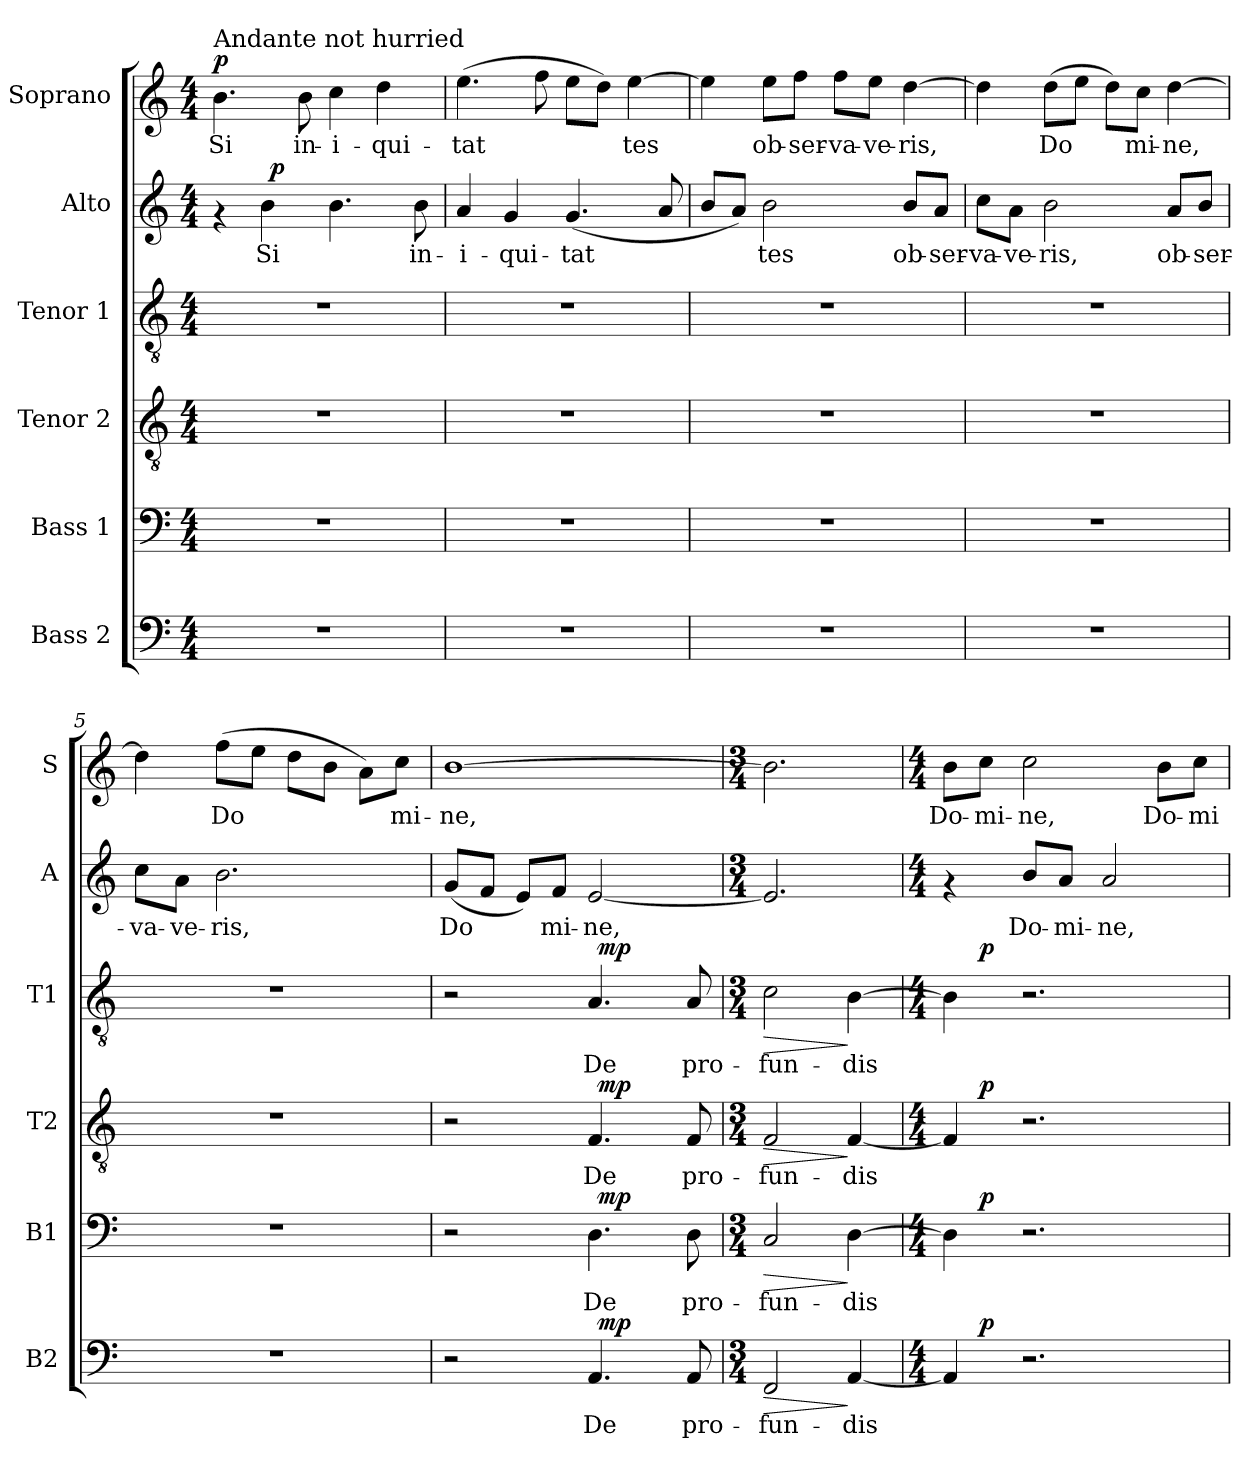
**kern	**text	**dynam	**kern	**text	**dynam	**kern	**text	**dynam	**kern	**text	**dynam	**kern	**text	**dynam	**kern	**text	**dynam
*part6	*part6	*part6	*part5	*part5	*part5	*part4	*part4	*part4	*part3	*part3	*part3	*part2	*part2	*part2	*part1	*part1	*part1
*staff6	*staff6	*staff6	*staff5	*staff5	*staff5	*staff4	*staff4	*staff4	*staff3	*staff3	*staff3	*staff2	*staff2	*staff2	*staff1	*staff1	*staff1
*I"Bass 2	*	*	*I"Bass 1	*	*	*I"Tenor 2	*	*	*I"Tenor 1	*	*	*I"Alto	*	*	*I"Soprano	*	*
*I'B2	*	*	*I'B1	*	*	*I'T2	*	*	*I'T1	*	*	*I'A	*	*	*I'S	*	*
!!LO:PB:g=z
*stria5	*	*	*stria5	*	*	*stria5	*	*	*stria5	*	*	*stria5	*	*	*stria5	*	*
*clefF4	*	*	*clefF4	*	*	*clefGv2	*	*	*clefGv2	*	*	*clefG2	*	*	*clefG2	*	*
*k[]	*	*	*k[]	*	*	*k[]	*	*	*k[]	*	*	*k[]	*	*	*k[]	*	*
*C:	*	*	*C:	*	*	*C:	*	*	*C:	*	*	*C:	*	*	*C:	*	*
*M4/4	*	*	*M4/4	*	*	*M4/4	*	*	*M4/4	*	*	*M4/4	*	*	*M4/4	*	*
=1	=1	=1	=1	=1	=1	=1	=1	=1	=1	=1	=1	=1	=1	=1	=1	=1	=1
!	!	!	!	!	!	!	!	!	!	!	!	!	!	!	!LO:TX:a:t=Andante not hurried	!	!
!	!	!	!	!	!	!	!	!	!	!	!	!	!	!	!	!LO:LY:b:cj	!LO:DY:a
*	*	*	*	*	*	*	*	*	*	*	*	*^	*	*	*	*	*
1r	.	.	1r	.	.	1r	.	.	1r	.	.	4rf	4ryy	.	.	4.b\	Si	p
!	!	!	!	!	!	!	!	!	!	!	!	!	!	!LO:LY:b:cj	!	!	!	!
.	.	.	.	.	.	.	.	.	.	.	.	4b\	64ryy	Si	.	.	.	.
!	!	!	!	!	!	!	!	!	!	!	!	!	!	!	!LO:DY:a	!	!	!
.	.	.	.	.	.	.	.	.	.	.	.	.	2ryy	.	p	.	.	.
!	!	!	!	!	!	!	!	!	!	!	!	!	!	!	!	!	!LO:LY:b:cj	!
.	.	.	.	.	.	.	.	.	.	.	.	.	.	.	.	8b\	in-	.
!	!	!	!	!	!	!	!	!	!	!	!	!	!	!LO:LY:b:cj	!	!	!LO:LY:b:cj	!
.	.	.	.	.	.	.	.	.	.	.	.	4.b\	.	.	.	4cc\	-i-	.
!	!	!	!	!	!	!	!	!	!	!	!	!	!	!	!	!	!LO:LY:b:cj	!
.	.	.	.	.	.	.	.	.	.	.	.	.	.	.	.	4dd\	-qui-	.
.	.	.	.	.	.	.	.	.	.	.	.	.	8...ryy	.	.	.	.	.
!	!	!	!	!	!	!	!	!	!	!	!	!	!	!LO:LY:b:cj	!	!	!	!
.	.	.	.	.	.	.	.	.	.	.	.	8b\	.	in-	.	.	.	.
=2	=2	=2	=2	=2	=2	=2	=2	=2	=2	=2	=2	=2	=2	=2	=2	=2	=2	=2
!	!	!	!	!	!	!	!	!	!	!	!	!	!	!LO:LY:b:cj	!	!	!LO:LY:b:cj	!
*	*	*	*	*	*	*	*	*	*	*	*	*v	*v	*	*	*	*	*
1r	.	.	1r	.	.	1r	.	.	1r	.	.	4a/	-i-	.	(>4.ee\	-tat-	.
!	!	!	!	!	!	!	!	!	!	!	!	!	!LO:LY:b:cj	!	!	!	!
.	.	.	.	.	.	.	.	.	.	.	.	4g/	-qui-	.	.	.	.
!	!	!	!	!	!	!	!	!	!	!	!	!	!	!	!	!LO:LY:b:cj	!
.	.	.	.	.	.	.	.	.	.	.	.	.	.	.	8ff\	--	.
!	!	!	!	!	!	!	!	!	!	!	!	!	!LO:LY:b:cj	!	!	!LO:LY:b:cj	!
.	.	.	.	.	.	.	.	.	.	.	.	(<4.g/	-tat-	.	8ee\L	--	.
!	!	!	!	!	!	!	!	!	!	!	!	!	!	!	!	!LO:LY:b:cj	!
.	.	.	.	.	.	.	.	.	.	.	.	.	.	.	8dd\J)	--	.
!	!	!	!	!	!	!	!	!	!	!	!	!	!	!	!	!LO:LY:b:cj	!
.	.	.	.	.	.	.	.	.	.	.	.	.	.	.	[>4ee\	-tes	.
!	!	!	!	!	!	!	!	!	!	!	!	!	!LO:LY:b:cj	!	!	!	!
.	.	.	.	.	.	.	.	.	.	.	.	8a/	--	.	.	.	.
=3	=3	=3	=3	=3	=3	=3	=3	=3	=3	=3	=3	=3	=3	=3	=3	=3	=3
!	!	!	!	!	!	!	!	!	!	!	!	!	!LO:LY:b:cj	!	!	!LO:LY:b:cj	!
1r	.	.	1r	.	.	1r	.	.	1r	.	.	8b/L	--	.	4ee\]	.	.
!	!	!	!	!	!	!	!	!	!	!	!	!	!LO:LY:b:cj	!	!	!	!
.	.	.	.	.	.	.	.	.	.	.	.	8a/J)	--	.	.	.	.
!	!	!	!	!	!	!	!	!	!	!	!	!	!LO:LY:b:cj	!	!	!LO:LY:b:cj	!
.	.	.	.	.	.	.	.	.	.	.	.	2b\	-tes	.	8ee\L	ob-	.
!	!	!	!	!	!	!	!	!	!	!	!	!	!	!	!	!LO:LY:b:cj	!
.	.	.	.	.	.	.	.	.	.	.	.	.	.	.	8ff\J	-ser-	.
!	!	!	!	!	!	!	!	!	!	!	!	!	!	!	!	!LO:LY:b:cj	!
.	.	.	.	.	.	.	.	.	.	.	.	.	.	.	8ff\L	-va-	.
!	!	!	!	!	!	!	!	!	!	!	!	!	!	!	!	!LO:LY:b:cj	!
.	.	.	.	.	.	.	.	.	.	.	.	.	.	.	8ee\J	-ve-	.
!	!	!	!	!	!	!	!	!	!	!	!	!	!LO:LY:b:cj	!	!	!LO:LY:b:cj	!
.	.	.	.	.	.	.	.	.	.	.	.	8b/L	ob-	.	[>4dd\	-ris,	.
!	!	!	!	!	!	!	!	!	!	!	!	!	!LO:LY:b:cj	!	!	!	!
.	.	.	.	.	.	.	.	.	.	.	.	8a/J	-ser-	.	.	.	.
=4	=4	=4	=4	=4	=4	=4	=4	=4	=4	=4	=4	=4	=4	=4	=4	=4	=4
!	!	!	!	!	!	!	!	!	!	!	!	!	!LO:LY:b:cj	!	!	!LO:LY:b:cj	!
1r	.	.	1r	.	.	1r	.	.	1r	.	.	8cc\L	-va-	.	4dd\]	.	.
!	!	!	!	!	!	!	!	!	!	!	!	!	!LO:LY:b:cj	!	!	!	!
.	.	.	.	.	.	.	.	.	.	.	.	8a\J	-ve-	.	.	.	.
!	!	!	!	!	!	!	!	!	!	!	!	!	!LO:LY:b:cj	!	!	!LO:LY:b:cj	!
.	.	.	.	.	.	.	.	.	.	.	.	2b\	-ris,	.	(>8dd\L	Do-	.
!	!	!	!	!	!	!	!	!	!	!	!	!	!	!	!	!LO:LY:b:cj	!
.	.	.	.	.	.	.	.	.	.	.	.	.	.	.	8ee\J	--	.
!	!	!	!	!	!	!	!	!	!	!	!	!	!	!	!	!LO:LY:b:cj	!
.	.	.	.	.	.	.	.	.	.	.	.	.	.	.	8dd\L)	--	.
!	!	!	!	!	!	!	!	!	!	!	!	!	!	!	!	!LO:LY:b:cj	!
.	.	.	.	.	.	.	.	.	.	.	.	.	.	.	8cc\J	-mi-	.
!	!	!	!	!	!	!	!	!	!	!	!	!	!LO:LY:b:cj	!	!	!LO:LY:b:cj	!
.	.	.	.	.	.	.	.	.	.	.	.	8a/L	ob-	.	[>4dd\	-ne,	.
!	!	!	!	!	!	!	!	!	!	!	!	!	!LO:LY:b:cj	!	!	!	!
.	.	.	.	.	.	.	.	.	.	.	.	8b/J	-ser-	.	.	.	.
!!LO:PB:g=z
=5	=5	=5	=5	=5	=5	=5	=5	=5	=5	=5	=5	=5	=5	=5	=5	=5	=5
!	!	!	!	!	!	!	!	!	!	!	!	!	!LO:LY:b:cj	!	!	!LO:LY:b:cj	!
1r	.	.	1r	.	.	1r	.	.	1r	.	.	8cc\L	-va-	.	4dd\]	.	.
!	!	!	!	!	!	!	!	!	!	!	!	!	!LO:LY:b:cj	!	!	!	!
.	.	.	.	.	.	.	.	.	.	.	.	8a\J	-ve-	.	.	.	.
!	!	!	!	!	!	!	!	!	!	!	!	!	!LO:LY:b:cj	!	!	!LO:LY:b:cj	!
.	.	.	.	.	.	.	.	.	.	.	.	2.b\	-ris,	.	(>8ff\L	Do-	.
!	!	!	!	!	!	!	!	!	!	!	!	!	!	!	!	!LO:LY:b:cj	!
.	.	.	.	.	.	.	.	.	.	.	.	.	.	.	8ee\J	--	.
!	!	!	!	!	!	!	!	!	!	!	!	!	!	!	!	!LO:LY:b:cj	!
.	.	.	.	.	.	.	.	.	.	.	.	.	.	.	8dd\L	--	.
!	!	!	!	!	!	!	!	!	!	!	!	!	!	!	!	!LO:LY:b:cj	!
.	.	.	.	.	.	.	.	.	.	.	.	.	.	.	8b\J	--	.
!	!	!	!	!	!	!	!	!	!	!	!	!	!	!	!	!LO:LY:b:cj	!
.	.	.	.	.	.	.	.	.	.	.	.	.	.	.	8a\L)	--	.
!	!	!	!	!	!	!	!	!	!	!	!	!	!	!	!	!LO:LY:b:cj	!
.	.	.	.	.	.	.	.	.	.	.	.	.	.	.	8cc\J	-mi-	.
=6	=6	=6	=6	=6	=6	=6	=6	=6	=6	=6	=6	=6	=6	=6	=6	=6	=6
!	!	!	!	!	!	!	!	!	!	!	!	!	!LO:LY:b:cj	!	!	!LO:LY:b:cj	!
*^	*	*	*^	*	*	*^	*	*	*^	*	*	*	*	*	*	*	*
2r	2ryy	.	.	2r	2ryy	.	.	2r	2ryy	.	.	2r	2ryy	.	.	(<8g/L	Do-	.	[>1b	-ne,	.
!	!	!	!	!	!	!	!	!	!	!	!	!	!	!	!	!	!LO:LY:b:cj	!	!	!	!
.	.	.	.	.	.	.	.	.	.	.	.	.	.	.	.	8f/J	--	.	.	.	.
!	!	!	!	!	!	!	!	!	!	!	!	!	!	!	!	!	!LO:LY:b:cj	!	!	!	!
.	.	.	.	.	.	.	.	.	.	.	.	.	.	.	.	8e/L)	--	.	.	.	.
!	!	!	!	!	!	!	!	!	!	!	!	!	!	!	!	!	!LO:LY:b:cj	!	!	!	!
.	.	.	.	.	.	.	.	.	.	.	.	.	.	.	.	8f/J	-mi-	.	.	.	.
!	!	!LO:LY:b:cj	!	!	!	!LO:LY:b:cj	!	!	!	!LO:LY:b:cj	!	!	!	!LO:LY:b:cj	!	!	!LO:LY:b:cj	!	!	!	!
4.AA/	64ryy	De	.	4.D\	64ryy	De	.	4.F/	64ryy	De	.	4.A/	64ryy	De	.	[<2e/	-ne,	.	.	.	.
!	!	!	!LO:DY:a	!	!	!	!LO:DY:a	!	!	!	!LO:DY:a	!	!	!	!LO:DY:a	!	!	!	!	!	!
.	4ryy	.	mp	.	4ryy	.	mp	.	4ryy	.	mp	.	4ryy	.	mp	.	.	.	.	.	.
.	8...ryy	.	.	.	8...ryy	.	.	.	8...ryy	.	.	.	8...ryy	.	.	.	.	.	.	.	.
!	!	!LO:LY:b:cj	!	!	!	!LO:LY:b:cj	!	!	!	!LO:LY:b:cj	!	!	!	!LO:LY:b:cj	!	!	!	!	!	!	!
8AA/	.	pro-	.	8D\	.	pro-	.	8F/	.	pro-	.	8A/	.	pro-	.	.	.	.	.	.	.
*v	*v	*	*	*	*	*	*	*v	*v	*	*	*v	*v	*	*	*	*	*	*	*	*
*	*	*	*v	*v	*	*	*	*	*	*	*	*	*	*	*	*	*	*
=7	=7	=7	=7	=7	=7	=7	=7	=7	=7	=7	=7	=7	=7	=7	=7	=7	=7
*M3/4	*	*	*M3/4	*	*	*M3/4	*	*	*M3/4	*	*	*M3/4	*	*	*M3/4	*	*
*^	*	*	*^	*	*	*^	*	*	*^	*	*	*	*	*	*	*	*
!	!	!LO:LY:b:cj	!LO:HP:b	!	!	!LO:LY:b:cj	!LO:HP:b	!	!	!LO:LY:b:cj	!LO:HP:b	!	!	!LO:LY:b:cj	!LO:HP:b	!	!LO:LY:b:cj	!	!	!LO:LY:b:cj	!
*v	*v	*	*	*	*	*	*	*v	*v	*	*	*v	*v	*	*	*	*	*	*	*	*
*	*	*	*v	*v	*	*	*	*	*	*	*	*	*	*	*	*	*	*
2FF/	-fun-	>	2C/	-fun-	>	2F/	-fun-	>	2c\	-fun-	>	2.e/]	.	.	2.b\]	.	.
!	!LO:LY:b:cj	!	!	!LO:LY:b:cj	!	!	!LO:LY:b:cj	!	!	!LO:LY:b:cj	!	!	!	!	!	!	!
[<4AA/	-dis	]	[>4D\	-dis	]	[<4F/	-dis	]	[>4B\	-dis	]	.	.	.	.	.	.
=8	=8	=8	=8	=8	=8	=8	=8	=8	=8	=8	=8	=8	=8	=8	=8	=8	=8
*M4/4	*	*	*M4/4	*	*	*M4/4	*	*	*M4/4	*	*	*M4/4	*	*	*M4/4	*	*
!	!LO:LY:b:cj	!	!	!LO:LY:b:cj	!	!	!LO:LY:b:cj	!	!	!LO:LY:b:cj	!	!	!	!	!	!LO:LY:b:cj	!
*^	*	*	*^	*	*	*^	*	*	*^	*	*	*	*	*	*	*	*
4AA/]	8ryy	.	.	4D\]	8ryy	.	.	4F/]	8ryy	.	.	4B\]	8ryy	.	.	4rf	.	.	8b\L	Do-	.
!	!	!	!LO:DY:a	!	!	!	!LO:DY:a	!	!	!	!LO:DY:a	!	!	!	!LO:DY:a	!	!	!	!	!LO:LY:b:cj	!
.	2..ryy	.	p	.	2..ryy	.	p	.	2..ryy	.	p	.	2..ryy	.	p	.	.	.	8cc\J	-mi-	.
!	!	!	!	!	!	!	!	!	!	!	!	!	!	!	!	!	!LO:LY:b:cj	!	!	!LO:LY:b:cj	!
2.r	.	.	.	2.r	.	.	.	2.r	.	.	.	2.r	.	.	.	8b/L	Do-	.	2cc\	-ne,	.
!	!	!	!	!	!	!	!	!	!	!	!	!	!	!	!	!	!LO:LY:b:cj	!	!	!	!
.	.	.	.	.	.	.	.	.	.	.	.	.	.	.	.	8a/J	-mi-	.	.	.	.
!	!	!	!	!	!	!	!	!	!	!	!	!	!	!	!	!	!LO:LY:b:cj	!	!	!	!
.	.	.	.	.	.	.	.	.	.	.	.	.	.	.	.	2a/	-ne,	.	.	.	.
!	!	!	!	!	!	!	!	!	!	!	!	!	!	!	!	!	!	!	!	!LO:LY:b:cj	!
.	.	.	.	.	.	.	.	.	.	.	.	.	.	.	.	.	.	.	8b\L	Do-	.
!	!	!	!	!	!	!	!	!	!	!	!	!	!	!	!	!	!	!	!	!LO:LY:b:cj	!
.	.	.	.	.	.	.	.	.	.	.	.	.	.	.	.	.	.	.	8cc\J	-mi-	.
*v	*v	*	*	*	*	*	*	*v	*v	*	*	*v	*v	*	*	*	*	*	*	*	*
*	*	*	*v	*v	*	*	*	*	*	*	*	*	*	*	*	*	*	*
=	=	=	=	=	=	=	=	=	=	=	=	=	=	=	=	=	=
*-	*-	*-	*-	*-	*-	*-	*-	*-	*-	*-	*-	*-	*-	*-	*-	*-	*-
